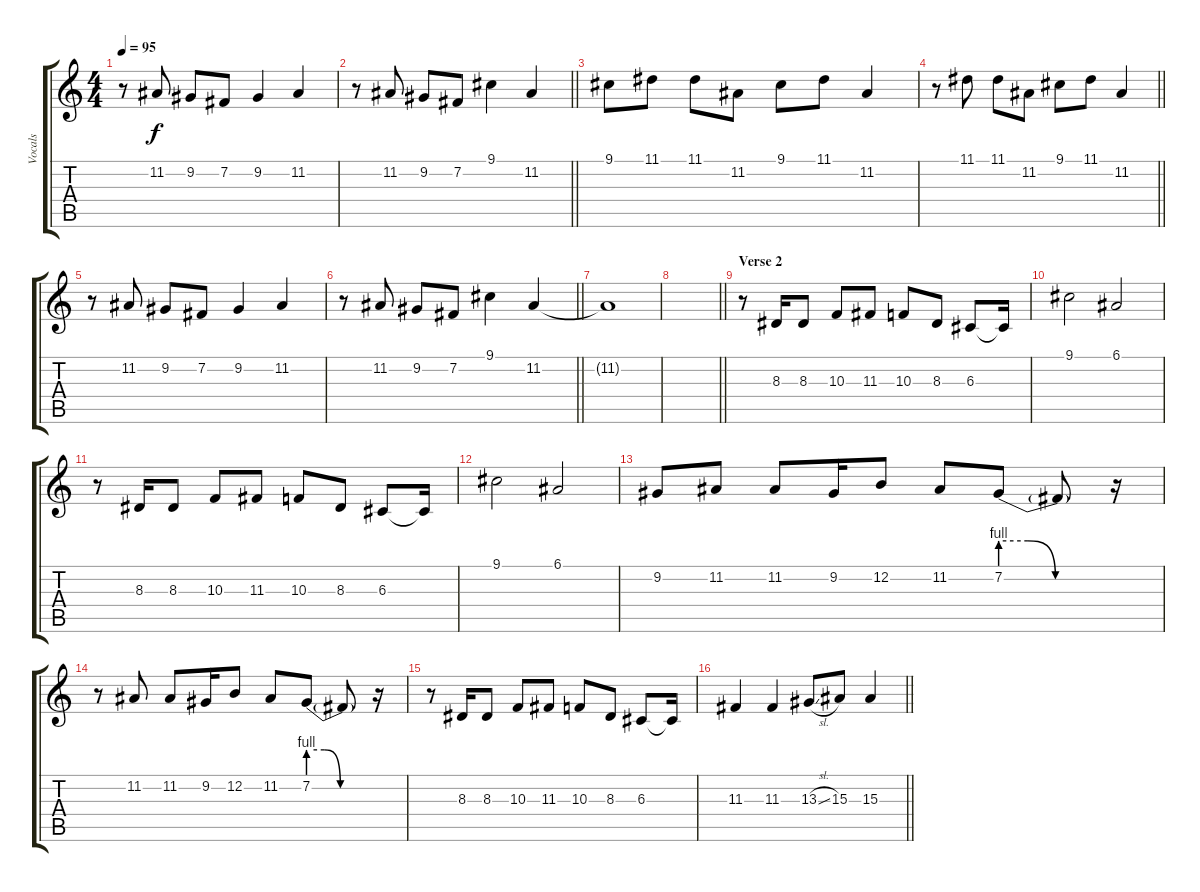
\track ("Vocals" "Vocals") {instrument sopranosax}
\staff {score tabs}
\tuning (E4 B3 G3 D3 A2 E2) {hide}
\ts (4 4)
\tempo 95
\clef g2
\ks c
r.8{dy f} 11.2.8 9.2.8 7.2.8 9.2.4 11.2.4 |
\barLineRight lightlight
r.8 11.2.8 9.2.8 7.2.8 9.1.4 11.2.4 |
9.1.8 11.1.8 11.1.8 11.2.8 9.1.8 11.1.8 11.2.4 |
\barLineRight lightlight
r.8 11.1.8 11.1.8 11.2.8 9.1.8 11.1.8 11.2.4 |
r.8 11.2.8 9.2.8 7.2.8 9.2.4 11.2.4 |
\barLineRight lightlight
r.8 11.2.8 9.2.8 7.2.8 9.1.4 11.2.4 |
11.2{t}.1 |
\barLineRight lightlight
|
\section ("" "Verse 2")
r.8 8.3.16 8.3.8 10.3.8 11.3.8 10.3.8 8.3.8 6.3.8 6.3{t}.16 |
9.1.2 6.1.2 |
r.8 8.3.16 8.3.8 10.3.8 11.3.8 10.3.8 8.3.8 6.3.8 6.3{t}.16 |
9.1.2 6.1.2 |
9.2.8 11.2.8 11.2.8 9.2.16 12.2.8 11.2.8 7.2{be (custom 0 4 15 4 30 0 60 0)}.8 7.2{t}.8 r.16 |
r.8 11.2.8 11.2.8 9.2.16 12.2.8 11.2.8 7.2{be (custom 0 4 15 4 30 0 60 0)}.8 7.2{t}.8 r.16 |
r.8 8.3.16 8.3.8 10.3.8 11.3.8 10.3.8 8.3.8 6.3.8 6.3{t}.16 |
\barLineRight lightlight
11.3.4 11.3.4 13.3{sl}.8 15.3.8 15.3.4
